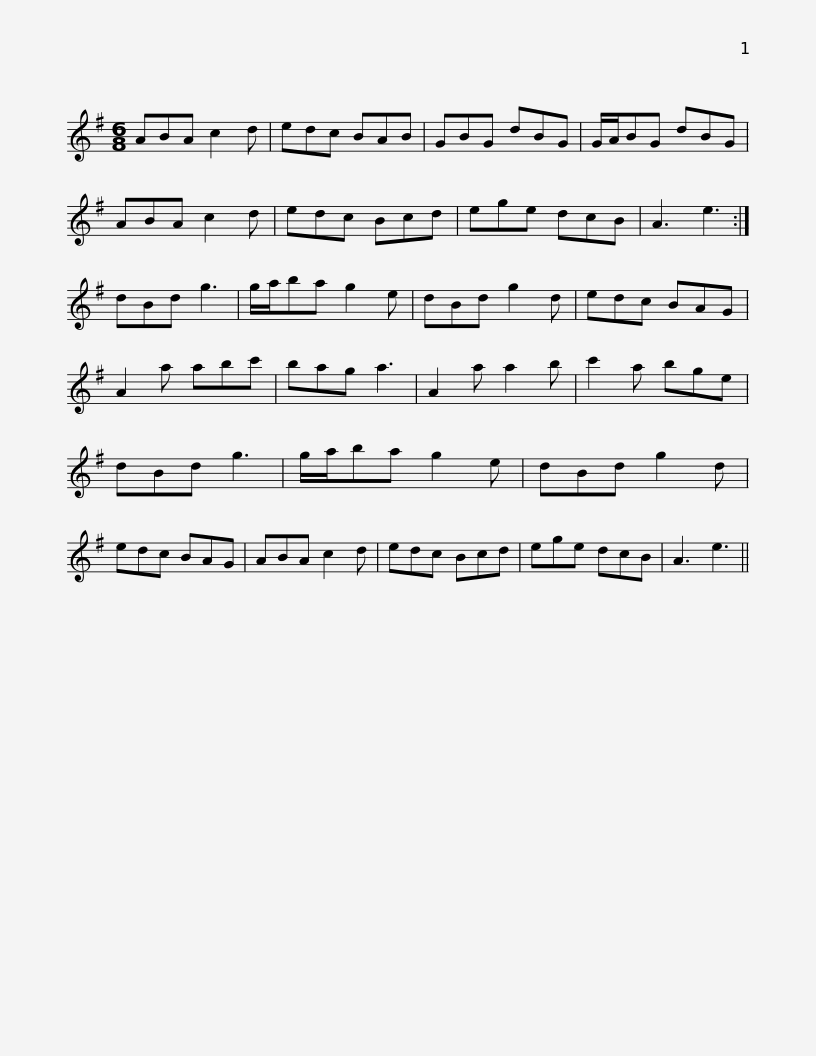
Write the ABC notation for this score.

X:1
L:1/8
M:6/8
I:linebreak $
K:G
V:1 treble
V:1
 ABA c2 d | edc BAB | GBG dBG | G/A/BG dBG | ABA c2 d | %5
 edc Bcd | ege dcB | A3 e3 :|$ dBd g3 | g/a/ba g2 e | %10
 dBd g2 d | edc BAG | A2 a abc' | bag a3 | A2 a a2 b | %15
 c'2 a bge |$ dBd g3 | g/a/ba g2 e | dBd g2 d | edc BAG | %20
 ABA c2 d | edc Bcd | ege dcB | A3 e3 || %24
